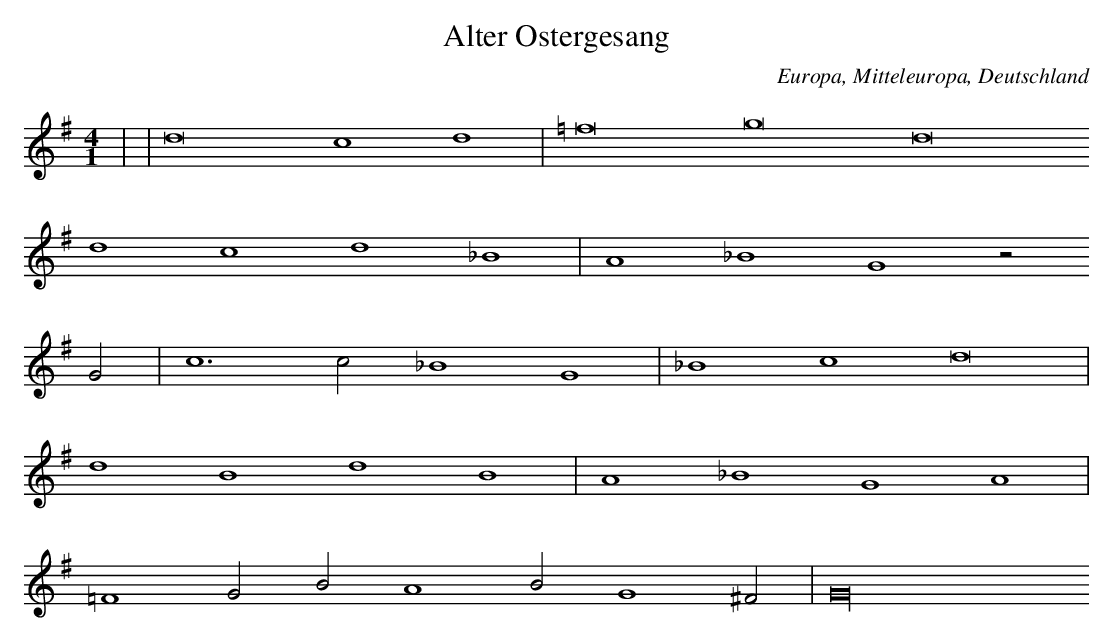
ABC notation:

X:1
T: Alter Ostergesang
O: Europa, Mitteleuropa, Deutschland
M: 4/1
L: 1/2
K: G
 |  | d4c2d2 | =f4g4d4
d2c2d2_B2 | A2_B2G2z
G | c3c_B2G2 | _B2c2d4 |
d2B2d2B2 | A2_B2G2A2 |
=F2GBA2BG2^F | G8
